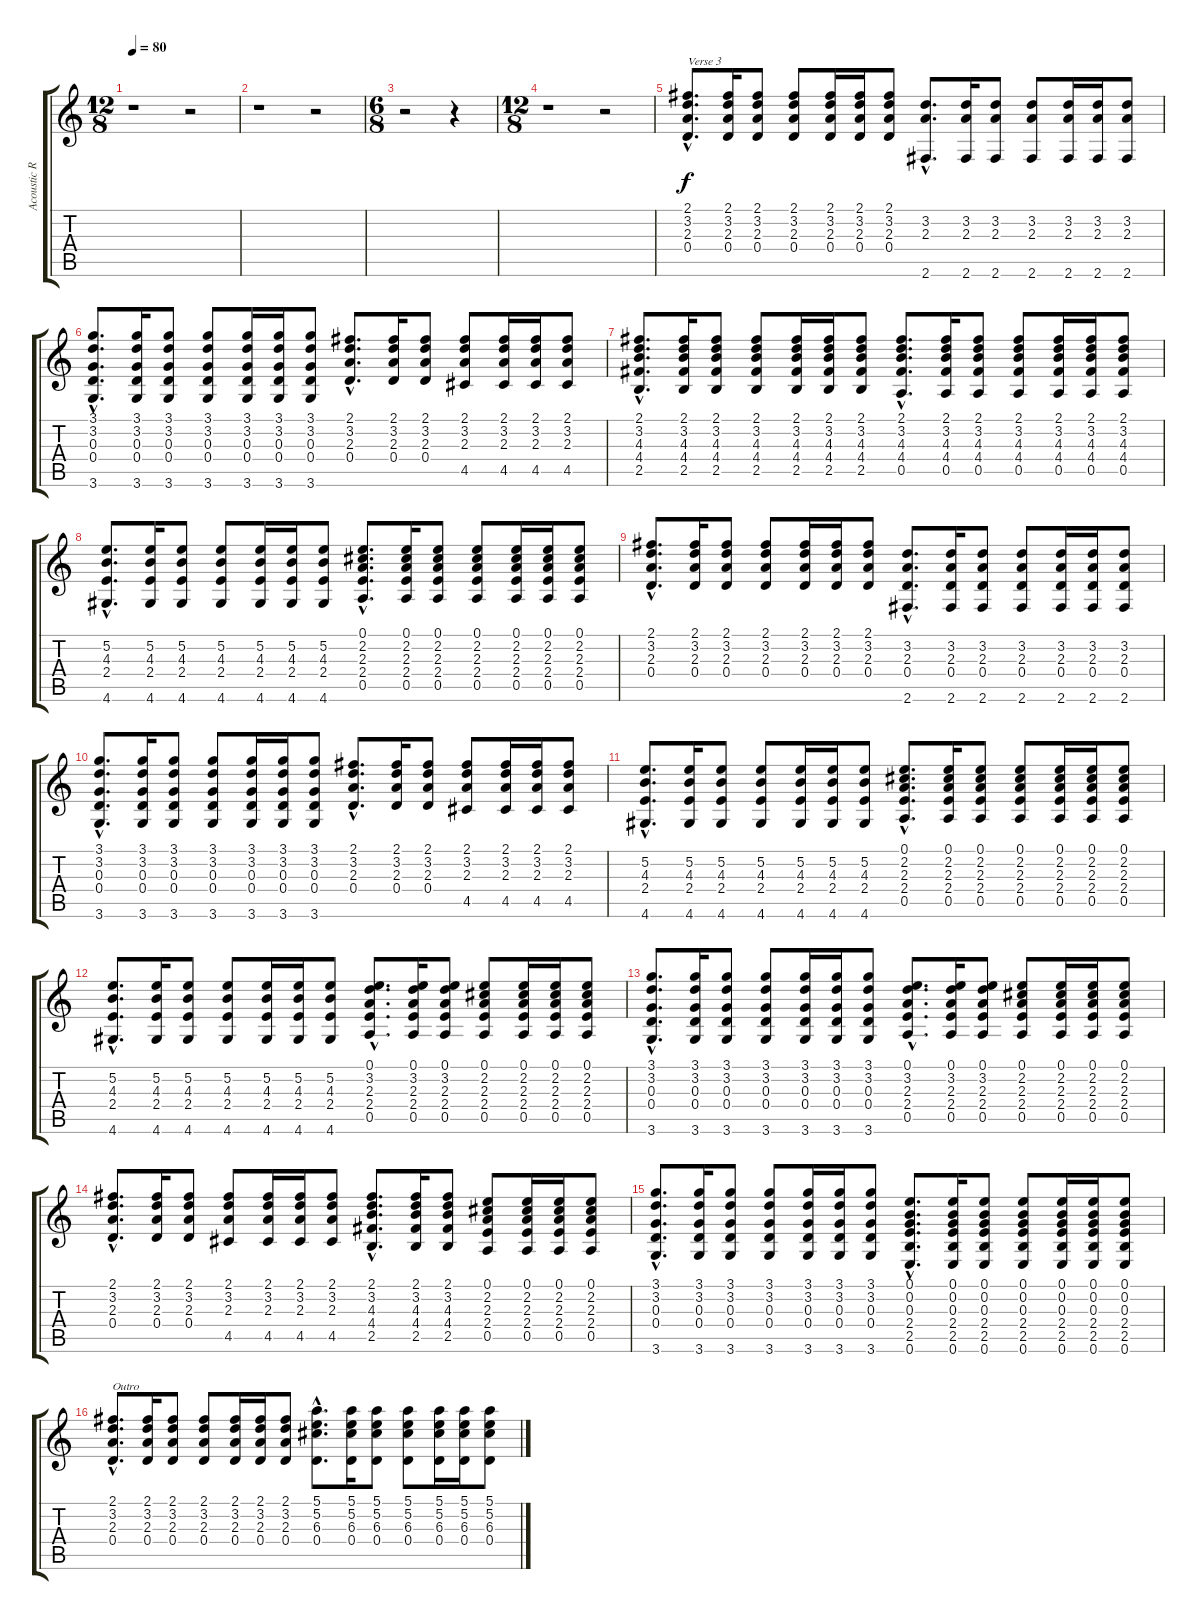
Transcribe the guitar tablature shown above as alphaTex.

\track ("Acoustic Rhythm for Verse" "Acoustic R") {instrument acousticguitarsteel}
\staff {score tabs}
\tuning (E4 B3 G3 D3 A2 E2) {hide}
\ts (12 8)
\tempo 80
\clef g2
\ks c
r.1{dy f} r.2 |
r.1 r.2 |
\ts (6 8)
r.2 r.4 |
\ts (12 8)
r.1 r.2 |
(2.1{hac} 3.2{hac} 2.3{hac} 0.4{hac}).8{d txt "Verse 3"} (2.1 3.2 2.3 0.4).16 (2.1 3.2 2.3 0.4).8 (2.1 3.2 2.3 0.4).8 (2.1 3.2 2.3 0.4).16 (2.1 3.2 2.3 0.4).16 (2.1 3.2 2.3 0.4).8 (3.2{hac} 2.3{hac} 2.6{hac}).8{d} (3.2 2.3 2.6).16 (3.2 2.3 2.6).8 (3.2 2.3 2.6).8 (3.2 2.3 2.6).16 (3.2 2.3 2.6).16 (3.2 2.3 2.6).8 |
(3.1{hac} 3.2{hac} 0.3{hac} 0.4{hac} 3.6{hac}).8{d} (3.1 3.2 0.3 0.4 3.6).16 (3.1 3.2 0.3 0.4 3.6).8 (3.1 3.2 0.3 0.4 3.6).8 (3.1 3.2 0.3 0.4 3.6).16 (3.1 3.2 0.3 0.4 3.6).16 (3.1 3.2 0.3 0.4 3.6).8 (2.1{hac} 3.2{hac} 2.3{hac} 0.4{hac}).8{d} (2.1 3.2 2.3 0.4).16 (2.1 3.2 2.3 0.4).8 (2.1 3.2 2.3 4.5).8 (2.1 3.2 2.3 4.5).16 (2.1 3.2 2.3 4.5).16 (2.1 3.2 2.3 4.5).8 |
(2.1{hac} 3.2{hac} 4.3{hac} 4.4{hac} 2.5{hac}).8{d} (2.1 3.2 4.3 4.4 2.5).16 (2.1 3.2 4.3 4.4 2.5).8 (2.1 3.2 4.3 4.4 2.5).8 (2.1 3.2 4.3 4.4 2.5).16 (2.1 3.2 4.3 4.4 2.5).16 (2.1 3.2 4.3 4.4 2.5).8 (2.1{hac} 3.2{hac} 4.3{hac} 4.4{hac} 0.5{hac}).8{d} (2.1 3.2 4.3 4.4 0.5).16 (2.1 3.2 4.3 4.4 0.5).8 (2.1 3.2 4.3 4.4 0.5).8 (2.1 3.2 4.3 4.4 0.5).16 (2.1 3.2 4.3 4.4 0.5).16 (2.1 3.2 4.3 4.4 0.5).8 |
(5.2{hac} 4.3{hac} 2.4{hac} 4.6{hac}).8{d} (5.2 4.3 2.4 4.6).16 (5.2 4.3 2.4 4.6).8 (5.2 4.3 2.4 4.6).8 (5.2 4.3 2.4 4.6).16 (5.2 4.3 2.4 4.6).16 (5.2 4.3 2.4 4.6).8 (0.1{hac} 2.2{hac} 2.3{hac} 2.4{hac} 0.5{hac}).8{d} (0.1 2.2 2.3 2.4 0.5).16 (0.1 2.2 2.3 2.4 0.5).8 (0.1 2.2 2.3 2.4 0.5).8 (0.1 2.2 2.3 2.4 0.5).16 (0.1 2.2 2.3 2.4 0.5).16 (0.1 2.2 2.3 2.4 0.5).8 |
(2.1{hac} 3.2{hac} 2.3{hac} 0.4{hac}).8{d} (2.1 3.2 2.3 0.4).16 (2.1 3.2 2.3 0.4).8 (2.1 3.2 2.3 0.4).8 (2.1 3.2 2.3 0.4).16 (2.1 3.2 2.3 0.4).16 (2.1 3.2 2.3 0.4).8 (3.2{hac} 2.3{hac} 0.4{hac} 2.6{hac}).8{d} (3.2 2.3 0.4 2.6).16 (3.2 2.3 0.4 2.6).8 (3.2 2.3 0.4 2.6).8 (3.2 2.3 0.4 2.6).16 (3.2 2.3 0.4 2.6).16 (3.2 2.3 0.4 2.6).8 |
(3.1{hac} 3.2{hac} 0.3{hac} 0.4{hac} 3.6{hac}).8{d} (3.1 3.2 0.3 0.4 3.6).16 (3.1 3.2 0.3 0.4 3.6).8 (3.1 3.2 0.3 0.4 3.6).8 (3.1 3.2 0.3 0.4 3.6).16 (3.1 3.2 0.3 0.4 3.6).16 (3.1 3.2 0.3 0.4 3.6).8 (2.1{hac} 3.2{hac} 2.3{hac} 0.4{hac}).8{d} (2.1 3.2 2.3 0.4).16 (2.1 3.2 2.3 0.4).8 (2.1 3.2 2.3 4.5).8 (2.1 3.2 2.3 4.5).16 (2.1 3.2 2.3 4.5).16 (2.1 3.2 2.3 4.5).8 |
(5.2{hac} 4.3{hac} 2.4{hac} 4.6{hac}).8{d} (5.2 4.3 2.4 4.6).16 (5.2 4.3 2.4 4.6).8 (5.2 4.3 2.4 4.6).8 (5.2 4.3 2.4 4.6).16 (5.2 4.3 2.4 4.6).16 (5.2 4.3 2.4 4.6).8 (0.1{hac} 2.2{hac} 2.3{hac} 2.4{hac} 0.5{hac}).8{d} (0.1 2.2 2.3 2.4 0.5).16 (0.1 2.2 2.3 2.4 0.5).8 (0.1 2.2 2.3 2.4 0.5).8 (0.1 2.2 2.3 2.4 0.5).16 (0.1 2.2 2.3 2.4 0.5).16 (0.1 2.2 2.3 2.4 0.5).8 |
(5.2{hac} 4.3{hac} 2.4{hac} 4.6{hac}).8{d} (5.2 4.3 2.4 4.6).16 (5.2 4.3 2.4 4.6).8 (5.2 4.3 2.4 4.6).8 (5.2 4.3 2.4 4.6).16 (5.2 4.3 2.4 4.6).16 (5.2 4.3 2.4 4.6).8 (0.1{hac} 3.2{hac} 2.3{hac} 2.4{hac} 0.5{hac}).8{d} (0.1 3.2 2.3 2.4 0.5).16 (0.1 3.2 2.3 2.4 0.5).8 (0.1 2.2 2.3 2.4 0.5).8 (0.1 2.2 2.3 2.4 0.5).16 (0.1 2.2 2.3 2.4 0.5).16 (0.1 2.2 2.3 2.4 0.5).8 |
(3.1{hac} 3.2{hac} 0.3{hac} 0.4{hac} 3.6{hac}).8{d} (3.1 3.2 0.3 0.4 3.6).16 (3.1 3.2 0.3 0.4 3.6).8 (3.1 3.2 0.3 0.4 3.6).8 (3.1 3.2 0.3 0.4 3.6).16 (3.1 3.2 0.3 0.4 3.6).16 (3.1 3.2 0.3 0.4 3.6).8 (0.1{hac} 3.2{hac} 2.3{hac} 2.4{hac} 0.5{hac}).8{d} (0.1 3.2 2.3 2.4 0.5).16 (0.1 3.2 2.3 2.4 0.5).8 (0.1 2.2 2.3 2.4 0.5).8 (0.1 2.2 2.3 2.4 0.5).16 (0.1 2.2 2.3 2.4 0.5).16 (0.1 2.2 2.3 2.4 0.5).8 |
(2.1{hac} 3.2{hac} 2.3{hac} 0.4{hac}).8{d} (2.1 3.2 2.3 0.4).16 (2.1 3.2 2.3 0.4).8 (2.1 3.2 2.3 4.5).8 (2.1 3.2 2.3 4.5).16 (2.1 3.2 2.3 4.5).16 (2.1 3.2 2.3 4.5).8 (2.1{hac} 3.2{hac} 4.3{hac} 4.4{hac} 2.5{hac}).8{d} (2.1 3.2 4.3 4.4 2.5).16 (2.1 3.2 4.3 4.4 2.5).8 (0.1 2.2 2.3 2.4 0.5).8 (0.1 2.2 2.3 2.4 0.5).16 (0.1 2.2 2.3 2.4 0.5).16 (0.1 2.2 2.3 2.4 0.5).8 |
(3.1{hac} 3.2{hac} 0.3{hac} 0.4{hac} 3.6{hac}).8{d} (3.1 3.2 0.3 0.4 3.6).16 (3.1 3.2 0.3 0.4 3.6).8 (3.1 3.2 0.3 0.4 3.6).8 (3.1 3.2 0.3 0.4 3.6).16 (3.1 3.2 0.3 0.4 3.6).16 (3.1 3.2 0.3 0.4 3.6).8 (0.1{hac} 0.2{hac} 0.3{hac} 2.4{hac} 2.5{hac} 0.6{hac}).8{d} (0.1 0.2 0.3 2.4 2.5 0.6).16 (0.1 0.2 0.3 2.4 2.5 0.6).8 (0.1 0.2 0.3 2.4 2.5 0.6).8 (0.1 0.2 0.3 2.4 2.5 0.6).16 (0.1 0.2 0.3 2.4 2.5 0.6).16 (0.1 0.2 0.3 2.4 2.5 0.6).8 |
(2.1{hac} 3.2{hac} 2.3{hac} 0.4{hac}).8{d txt "Outro"} (2.1 3.2 2.3 0.4).16 (2.1 3.2 2.3 0.4).8 (2.1 3.2 2.3 0.4).8 (2.1 3.2 2.3 0.4).16 (2.1 3.2 2.3 0.4).16 (2.1 3.2 2.3 0.4).8 (5.1{hac} 5.2{hac} 6.3{hac} 0.4{hac}).8{d} (5.1 5.2 6.3 0.4).16 (5.1 5.2 6.3 0.4).8 (5.1 5.2 6.3 0.4).8 (5.1 5.2 6.3 0.4).16 (5.1 5.2 6.3 0.4).16 (5.1 5.2 6.3 0.4).8
